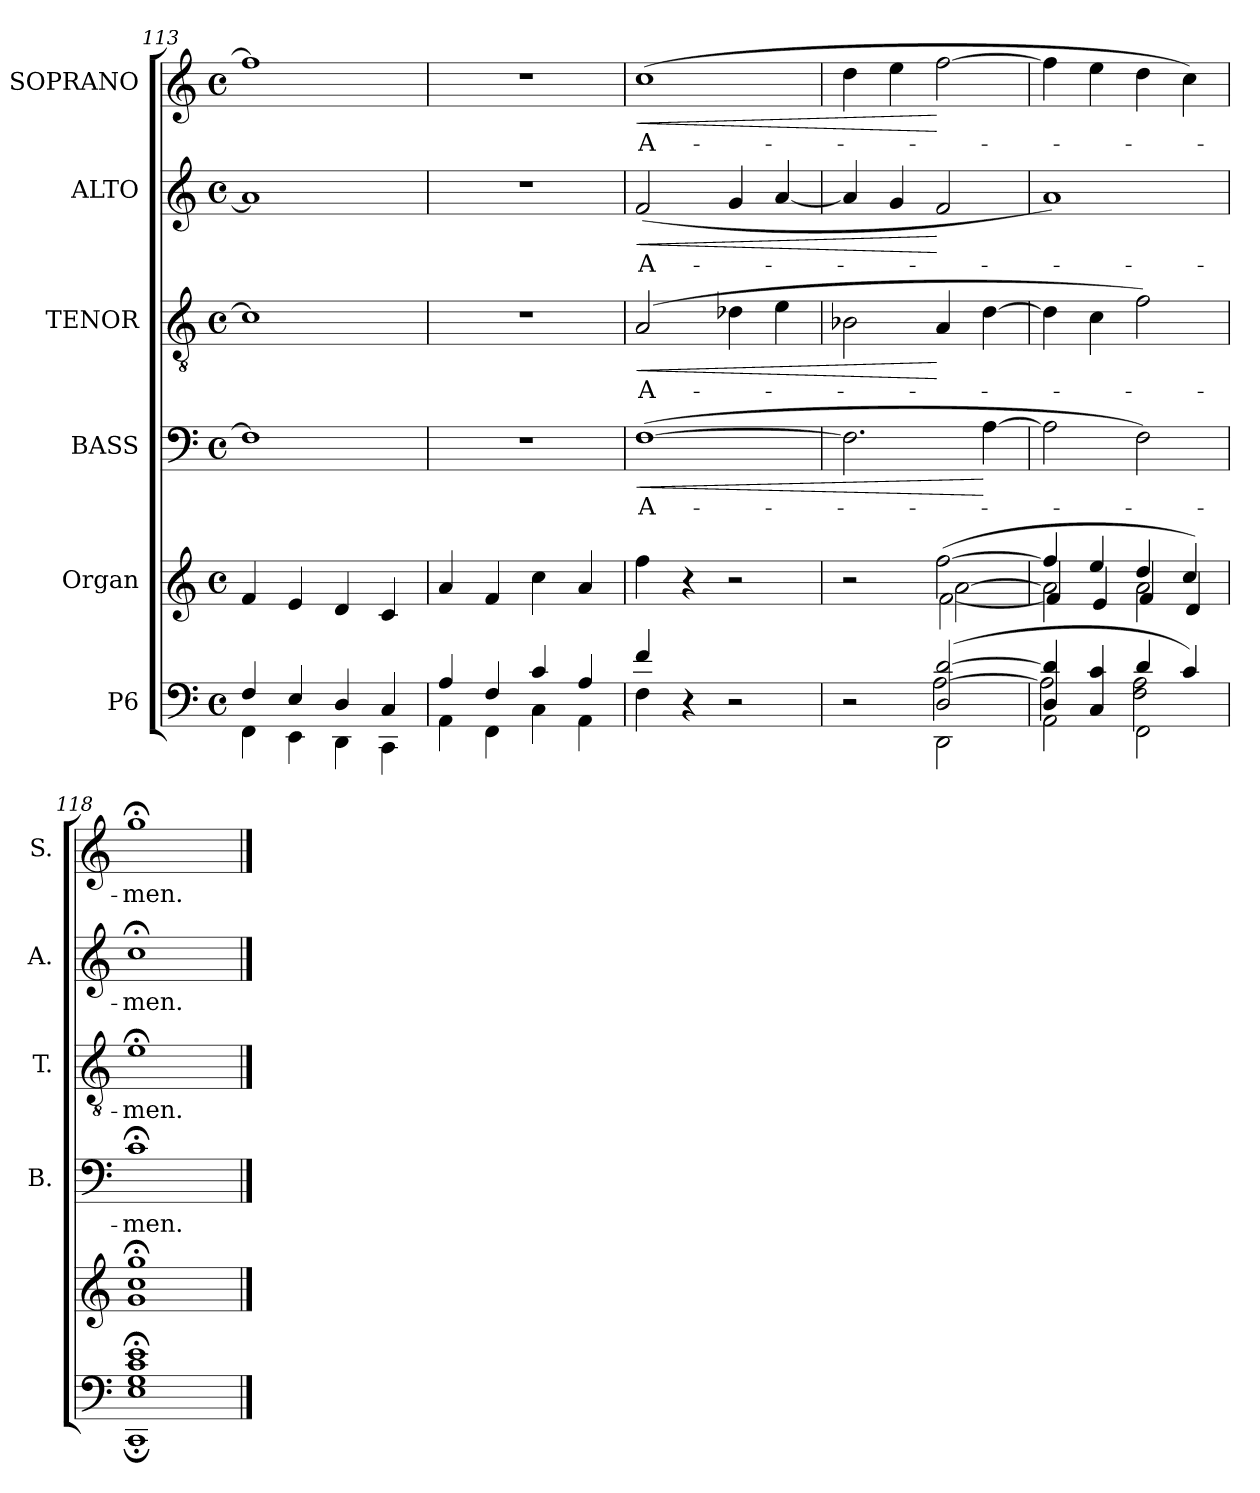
**kern	**kern	**kern	**text	**dynam	**kern	**text	**dynam	**kern	**text	**dynam	**kern	**text	**dynam
*part6	*part5	*part4	*part4	*part4	*part3	*part3	*part3	*part2	*part2	*part2	*part1	*part1	*part1
*staff6	*staff5	*staff4	*staff4	*staff4	*staff3	*staff3	*staff3	*staff2	*staff2	*staff2	*staff1	*staff1	*staff1
*I"P6	*I"Organ	*I"BASS	*	*	*I"TENOR	*	*	*I"ALTO	*	*	*I"SOPRANO	*	*
*	*	*I'B.	*	*	*I'T.	*	*	*I'A.	*	*	*I'S.	*	*
*clefF4	*clefG2	*clefF4	*	*	*clefGv2	*	*	*clefG2	*	*	*clefG2	*	*
*	*	*	*	*	*ITrd7c12	*	*	*	*	*	*	*	*
*k[]	*k[]	*k[]	*	*	*k[]	*	*	*k[]	*	*	*k[]	*	*
*C:	*C:	*C:	*	*	*C:	*	*	*C:	*	*	*C:	*	*
*M4/4	*M4/4	*M4/4	*	*	*M4/4	*	*	*M4/4	*	*	*M4/4	*	*
*met(c)	*met(c)	*met(c)	*	*	*met(c)	*	*	*met(c)	*	*	*met(c)	*	*
=113	=113	=113	=113	=113	=113	=113	=113	=113	=113	=113	=113	=113	=113
*^	*	*	*	*	*	*	*	*	*	*	*	*	*
4Fi/	4FFi\	4fi/	1Fi]	.	.	1Ci]	.	.	1ai]	.	.	1ffi]	.	.
4Ei/	4EEi\	4ei/	.	.	.	.	.	.	.	.	.	.	.	.
4Di/	4DDi\	4di/	.	.	.	.	.	.	.	.	.	.	.	.
4Ci/	4CCi\	4ci/	.	.	.	.	.	.	.	.	.	.	.	.
=114	=114	=114	=114	=114	=114	=114	=114	=114	=114	=114	=114	=114	=114	=114
4Ai/	4AAi\	4ai/	1r	.	.	1r	.	.	1r	.	.	1r	.	.
4Fi/	4FFi\	4fi/	.	.	.	.	.	.	.	.	.	.	.	.
4ci/	4Ci\	4cci\	.	.	.	.	.	.	.	.	.	.	.	.
4Ai/	4AAi\	4ai/	.	.	.	.	.	.	.	.	.	.	.	.
!!LO:LB:g=z
=115	=115	=115	=115	=115	=115	=115	=115	=115	=115	=115	=115	=115	=115	=115
!	!	!	!	!LO:LY:b:color=#000000	!LO:HP:b	!	!	!	!	!	!	!	!	!
!	!	!	!	!	!	!	!LO:LY:b:color=#000000	!LO:HP:b	!	!	!	!	!	!
!	!	!	!	!	!	!	!	!	!	!LO:LY:b:color=#000000	!LO:HP:b	!	!	!
!	!	!	!	!	!	!	!	!	!	!	!	!	!LO:LY:b:color=#000000	!LO:HP:b
4fi/	4Fi\	4ffi\	([1Fi	A-	<	(2AAi/	A-	<	(2fi/	A-	<	(1cci	A-	<
4r	4ryy	4r	.	.	.	.	.	.	.	.	.	.	.	.
2r	2ryy	2r	.	.	.	4D-Xi\	.	.	4gi/	.	.	.	.	.
.	.	.	.	.	.	4Ei\	.	.	[4ai/	.	.	.	.	.
=116	=116	=116	=116	=116	=116	=116	=116	=116	=116	=116	=116	=116	=116	=116
*	*^	*^	*	*	*	*	*	*	*	*	*	*	*	*
*	*	*	*	*^	*	*	*	*	*	*	*	*	*	*	*	*
2r	2ryy	2ryy	2r	2ryy	2ryy	2.Fi\]	.	.	2BB-Xi\	.	.	4ai/]	.	.	4ddi\	.	.
.	.	.	.	.	.	.	.	.	.	.	.	4gi/	.	.	4eei\	.	.
(2Di/ [2di	2DDi\	[2Ai\	([2ffi\	[2fi\	[2ai\	.	.	.	4AAi/	.	[	2fi/	.	[	[2ffi\	.	[
.	.	.	.	.	.	[4Ai\	.	[	[4Di\	.	.	.	.	.	.	.	.
=117	=117	=117	=117	=117	=117	=117	=117	=117	=117	=117	=117	=117	=117	=117	=117	=117	=117
4Di/ 4di]	2AAi\	2Ai\]	4ffi/]	4fi/]	2ai\]	2Ai\]	.	.	4Di\]	.	.	1ai)	.	.	4ffi\]	.	.
4Ci/ 4ci	.	.	4eei/	4ei/	.	.	.	.	4Ci\	.	.	.	.	.	4eei\	.	.
4di/	2FFi\	2Fi\ 2Ai	4ddi/	4fi/	2ai\	2Fi\)	.	.	2Fi\)	.	.	.	.	.	4ddi\	.	.
4ci/)	.	.	4cci/)	4di/	.	.	.	.	.	.	.	.	.	.	4cci\)	.	.
*	*v	*v	*	*	*	*	*	*	*	*	*	*	*	*	*	*	*
*	*	*	*v	*v	*	*	*	*	*	*	*	*	*	*	*	*
=118	=118	=118	=118	=118	=118	=118	=118	=118	=118	=118	=118	=118	=118	=118	=118
!	!	!	!	!	!LO:LY:b:color=#000000	!	!	!	!	!	!	!	!	!	!
!	!	!	!	!	!	!	!	!LO:LY:b:color=#000000	!	!	!	!	!	!	!
!	!	!	!	!	!	!	!	!	!	!	!LO:LY:b:color=#000000	!	!	!	!
!	!	!	!	!	!	!	!	!	!	!	!	!	!	!LO:LY:b:color=#000000	!
1Ei; 1Gi; 1ci; 1ei;	1CC;i	1cci; 1ggi;	1gi	1c;i	-men.	.	1E;i	-men.	.	1cc;i	-men.	.	1gg;i	-men.	.
*v	*v	*	*	*	*	*	*	*	*	*	*	*	*	*	*
*	*v	*v	*	*	*	*	*	*	*	*	*	*	*	*
==	==	==	==	==	==	==	==	==	==	==	==	==	==
*-	*-	*-	*-	*-	*-	*-	*-	*-	*-	*-	*-	*-	*-
